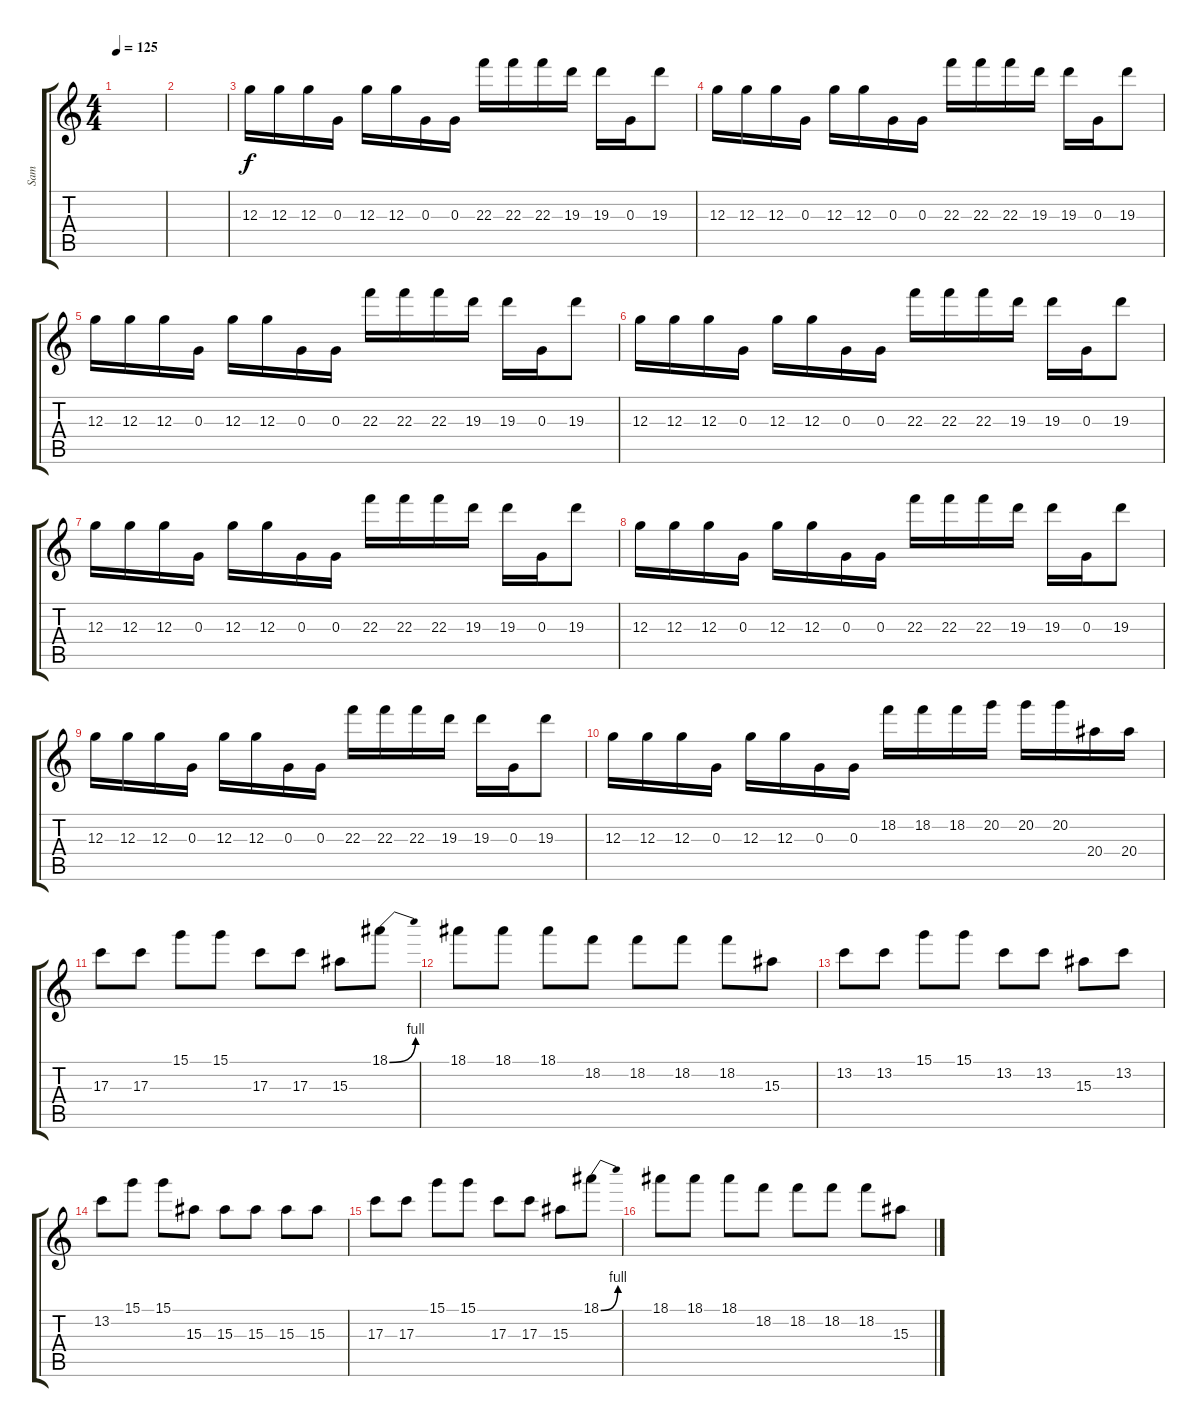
\track ("Sam" "Sam") {instrument overdrivenguitar}
\staff {score tabs}
\tuning (E4 B3 G3 D3 A2 E2) {hide}
\ts (4 4)
\tempo 125
\clef g2
\ks c
|
|
12.3.16 12.3.16 12.3.16 0.3.16 12.3.16 12.3.16 0.3.16 0.3.16 22.3.16 22.3.16 22.3.16 19.3.16 19.3.16 0.3.16 19.3.8 |
12.3.16 12.3.16 12.3.16 0.3.16 12.3.16 12.3.16 0.3.16 0.3.16 22.3.16 22.3.16 22.3.16 19.3.16 19.3.16 0.3.16 19.3.8 |
12.3.16 12.3.16 12.3.16 0.3.16 12.3.16 12.3.16 0.3.16 0.3.16 22.3.16 22.3.16 22.3.16 19.3.16 19.3.16 0.3.16 19.3.8 |
12.3.16 12.3.16 12.3.16 0.3.16 12.3.16 12.3.16 0.3.16 0.3.16 22.3.16 22.3.16 22.3.16 19.3.16 19.3.16 0.3.16 19.3.8 |
12.3.16 12.3.16 12.3.16 0.3.16 12.3.16 12.3.16 0.3.16 0.3.16 22.3.16 22.3.16 22.3.16 19.3.16 19.3.16 0.3.16 19.3.8 |
12.3.16 12.3.16 12.3.16 0.3.16 12.3.16 12.3.16 0.3.16 0.3.16 22.3.16 22.3.16 22.3.16 19.3.16 19.3.16 0.3.16 19.3.8 |
12.3.16 12.3.16 12.3.16 0.3.16 12.3.16 12.3.16 0.3.16 0.3.16 22.3.16 22.3.16 22.3.16 19.3.16 19.3.16 0.3.16 19.3.8 |
12.3.16 12.3.16 12.3.16 0.3.16 12.3.16 12.3.16 0.3.16 0.3.16 18.2.16 18.2.16 18.2.16 20.2.16 20.2.16 20.2.16 20.4.16 20.4.16 |
17.3.8 17.3.8 15.1.8 15.1.8 17.3.8 17.3.8 15.3.8 18.1{be (bend 0 0 60 4)}.8 |
18.1.8 18.1.8 18.1.8 18.2.8 18.2.8 18.2.8 18.2.8 15.3.8 |
13.2.8 13.2.8 15.1.8 15.1.8 13.2.8 13.2.8 15.3.8 13.2.8 |
13.2.8 15.1.8 15.1.8 15.3.8 15.3.8 15.3.8 15.3.8 15.3.8 |
17.3.8 17.3.8 15.1.8 15.1.8 17.3.8 17.3.8 15.3.8 18.1{be (bend 0 0 60 4)}.8 |
18.1.8 18.1.8 18.1.8 18.2.8 18.2.8 18.2.8 18.2.8 15.3.8
